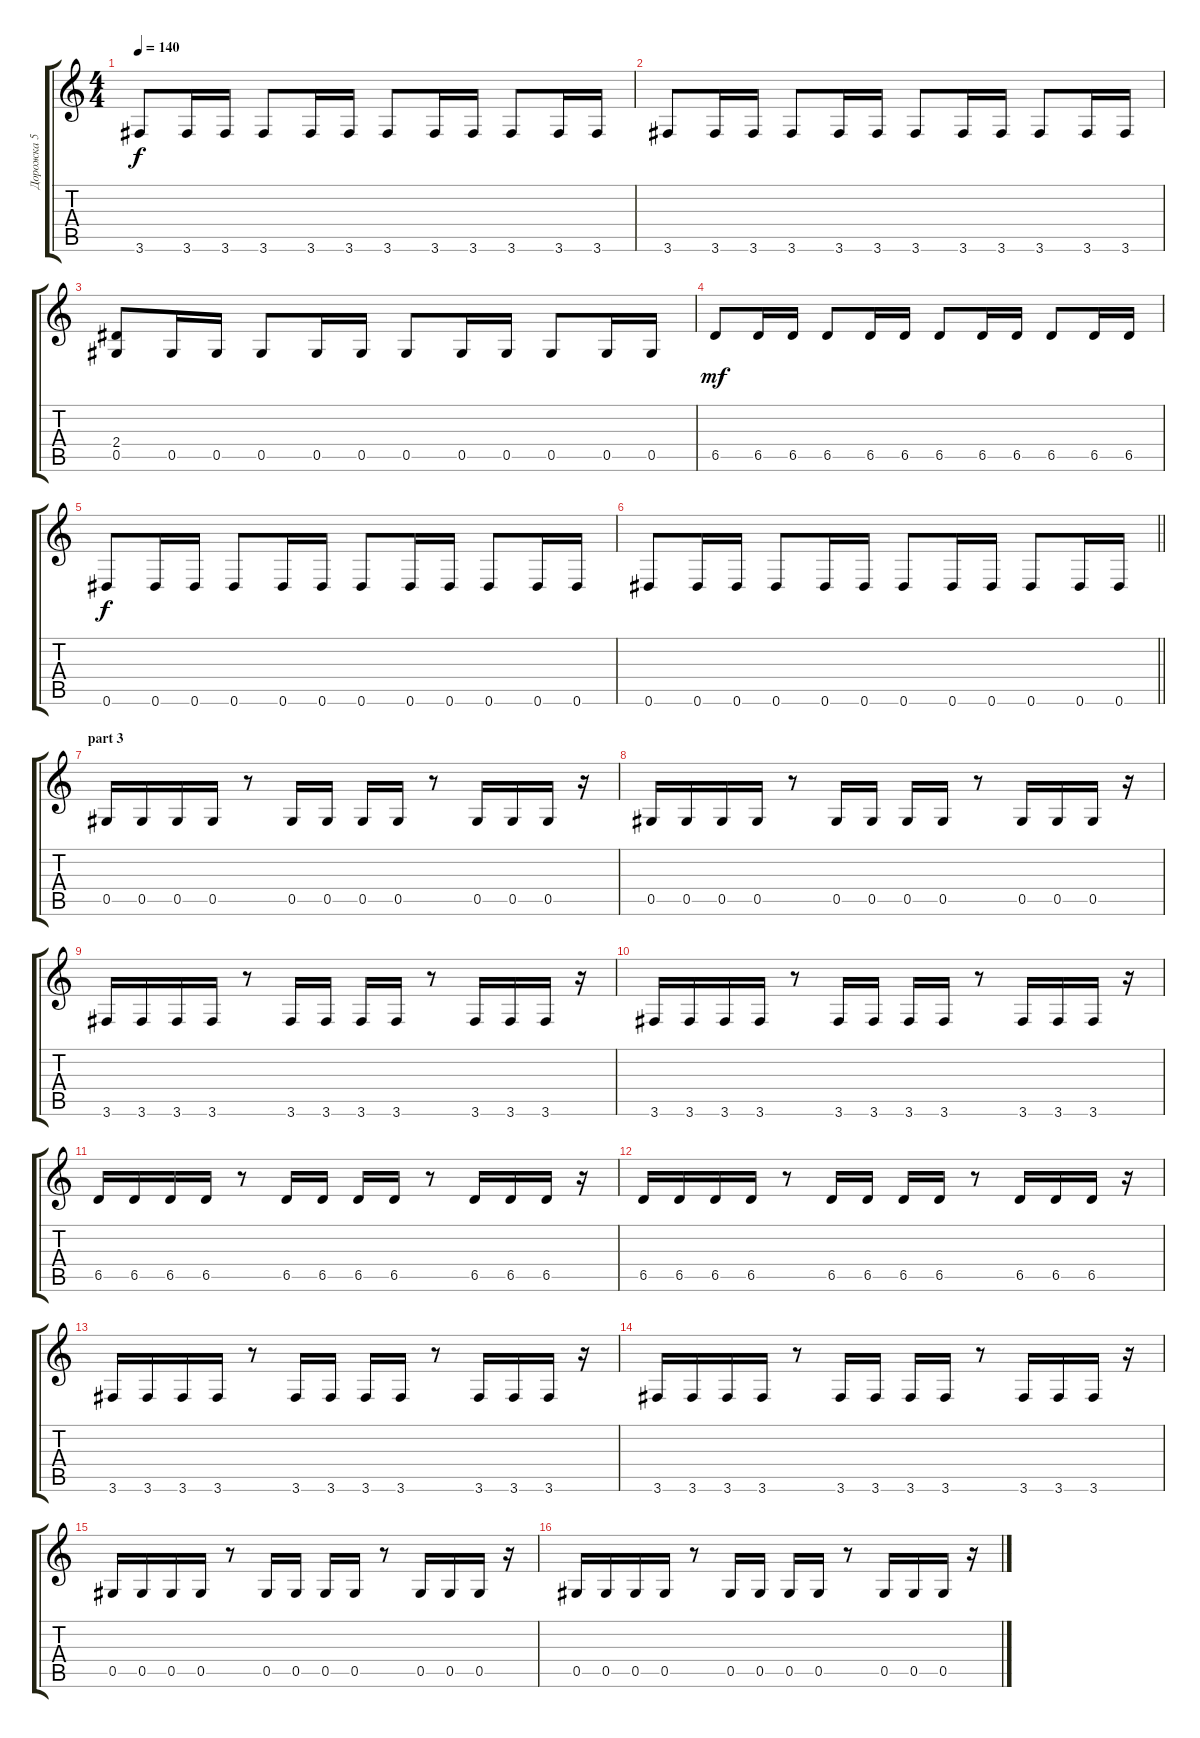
\track ("Дорожка 5" "Дорожка 5") {instrument distortionguitar}
\staff {score tabs}
\tuning (Eb4 Bb3 Gb3 Db3 Ab2 Eb2) {hide}
\ts (4 4)
\tempo 140
\clef g2
\ks c
3.6.8{dy f} 3.6.16 3.6.16 3.6.8 3.6.16 3.6.16 3.6.8 3.6.16 3.6.16 3.6.8 3.6.16 3.6.16 |
3.6.8 3.6.16 3.6.16 3.6.8 3.6.16 3.6.16 3.6.8 3.6.16 3.6.16 3.6.8 3.6.16 3.6.16 |
(2.4 0.5).8 0.5.16 0.5.16 0.5.8 0.5.16 0.5.16 0.5.8 0.5.16 0.5.16 0.5.8 0.5.16 0.5.16 |
6.5.8{dy mf} 6.5.16 6.5.16 6.5.8 6.5.16 6.5.16 6.5.8 6.5.16 6.5.16 6.5.8 6.5.16 6.5.16 |
0.6.8{dy f} 0.6.16 0.6.16 0.6.8 0.6.16 0.6.16 0.6.8 0.6.16 0.6.16 0.6.8 0.6.16 0.6.16 |
\barLineRight lightlight
0.6.8 0.6.16 0.6.16 0.6.8 0.6.16 0.6.16 0.6.8 0.6.16 0.6.16 0.6.8 0.6.16 0.6.16 |
\section ("" "part 3")
0.5.16 0.5.16 0.5.16 0.5.16 r.8 0.5.16 0.5.16 0.5.16 0.5.16 r.8 0.5.16 0.5.16 0.5.16 r.16 |
0.5.16 0.5.16 0.5.16 0.5.16 r.8 0.5.16 0.5.16 0.5.16 0.5.16 r.8 0.5.16 0.5.16 0.5.16 r.16 |
3.6.16 3.6.16 3.6.16 3.6.16 r.8 3.6.16 3.6.16 3.6.16 3.6.16 r.8 3.6.16 3.6.16 3.6.16 r.16 |
3.6.16 3.6.16 3.6.16 3.6.16 r.8 3.6.16 3.6.16 3.6.16 3.6.16 r.8 3.6.16 3.6.16 3.6.16 r.16 |
6.5.16 6.5.16 6.5.16 6.5.16 r.8 6.5.16 6.5.16 6.5.16 6.5.16 r.8 6.5.16 6.5.16 6.5.16 r.16 |
6.5.16 6.5.16 6.5.16 6.5.16 r.8 6.5.16 6.5.16 6.5.16 6.5.16 r.8 6.5.16 6.5.16 6.5.16 r.16 |
3.6.16 3.6.16 3.6.16 3.6.16 r.8 3.6.16 3.6.16 3.6.16 3.6.16 r.8 3.6.16 3.6.16 3.6.16 r.16 |
3.6.16 3.6.16 3.6.16 3.6.16 r.8 3.6.16 3.6.16 3.6.16 3.6.16 r.8 3.6.16 3.6.16 3.6.16 r.16 |
0.5.16 0.5.16 0.5.16 0.5.16 r.8 0.5.16 0.5.16 0.5.16 0.5.16 r.8 0.5.16 0.5.16 0.5.16 r.16 |
0.5.16 0.5.16 0.5.16 0.5.16 r.8 0.5.16 0.5.16 0.5.16 0.5.16 r.8 0.5.16 0.5.16 0.5.16 r.16
